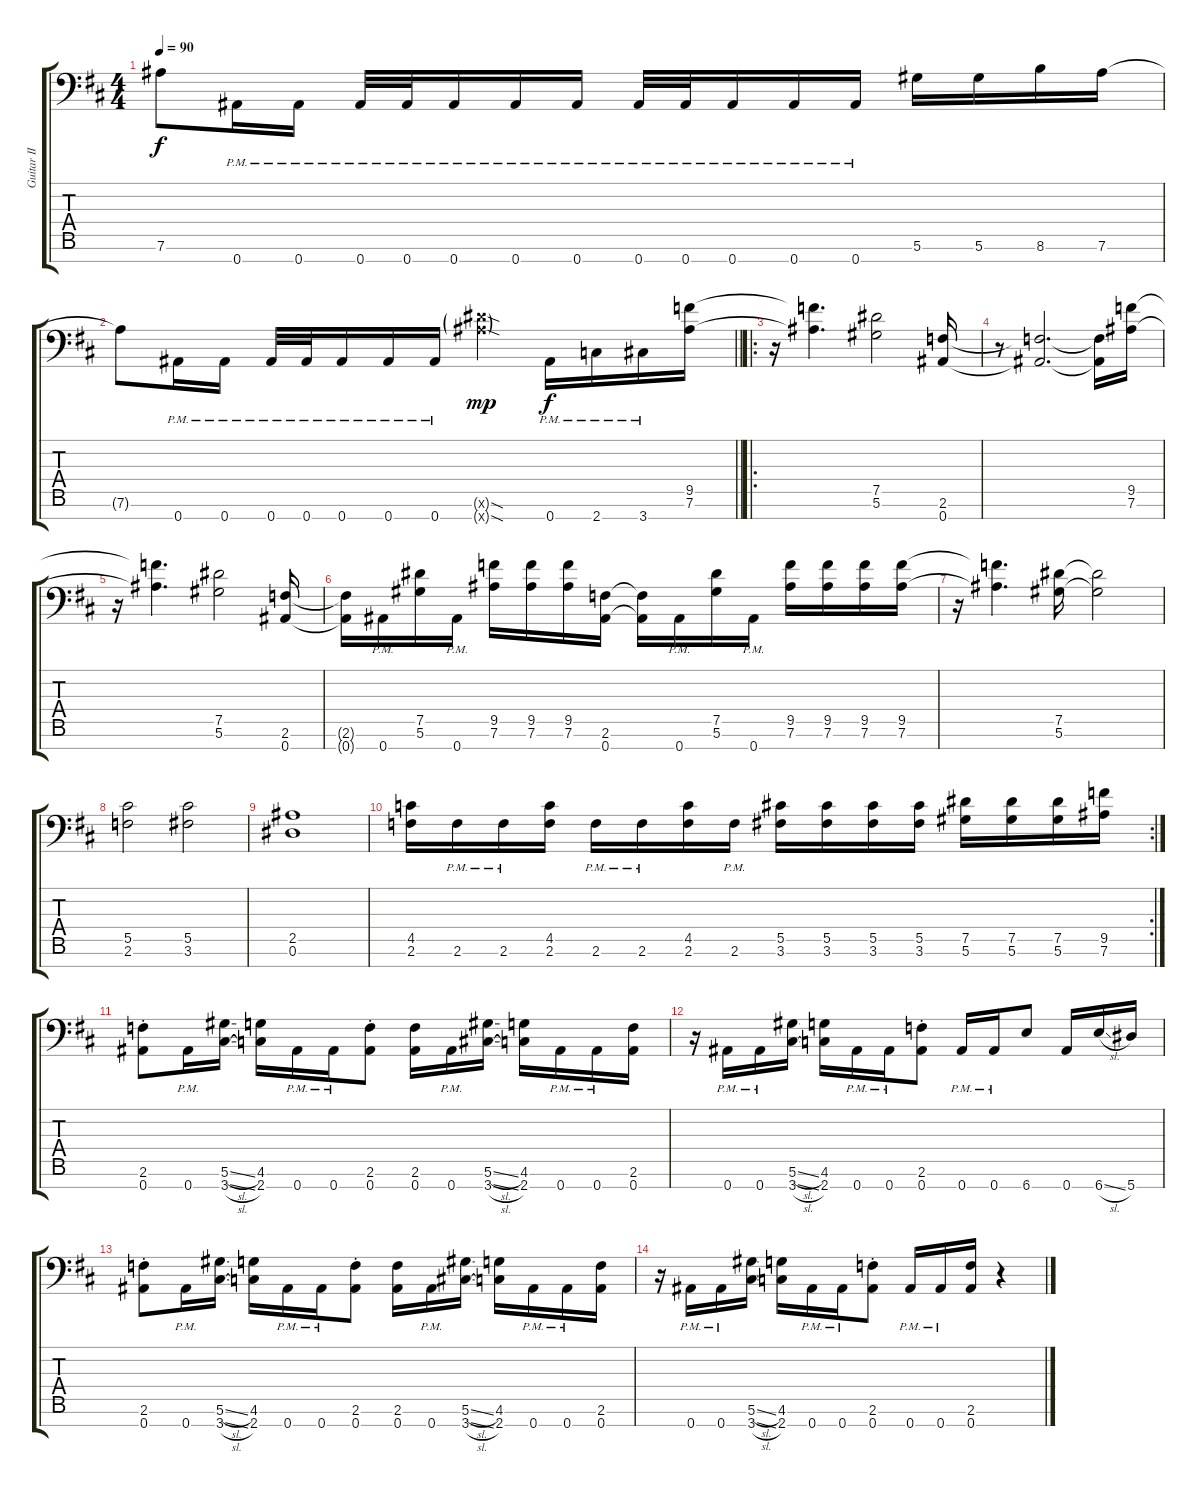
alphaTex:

\track ("Guitar II" "Guitar II") {instrument distortionguitar}
\staff {score tabs}
\tuning (Eb4 Bb3 Gb3 Db3 Ab2 Eb2 Bb1) {hide}
\ts (4 4)
\tempo 90
\clef f4
\ks d
7.6{t}.8{dy f} 0.7{pm}.16 0.7{pm}.16 0.7{pm}.32 0.7{pm}.32 0.7{pm}.16 0.7{pm}.16 0.7{pm}.16 0.7{pm}.32 0.7{pm}.32 0.7{pm}.16 0.7{pm}.16 0.7{pm}.16 5.6.16 5.6.16 8.6.16 7.6.16 |
\barLineRight lightlight
7.6{t}.8 0.7{pm}.16 0.7{pm}.16 0.7{pm}.32 0.7{pm}.32 0.7{pm}.16 0.7{pm}.16 0.7{pm}.16 (12.6{sod g x} 12.7{sod g x}).4{dy mp} 0.7{pm}.16{dy f} 2.7{pm}.16 3.7{pm}.16 (9.5 7.6).16 |
\ro
r.16 (9.5{t} 7.6{t}).4{d} (7.5 5.6).2 (2.6 0.7).16 |
r.8 (2.6{t} 0.7{t}).2{d} (2.6{t} 0.7{t}).16 (9.5 7.6).16 |
r.16 (9.5{t} 7.6{t}).4{d} (7.5 5.6).2 (2.6 0.7).16 |
(2.6{t} 0.7{t}).16 0.7{pm}.16 (7.5 5.6).16 0.7{pm}.16 (9.5 7.6).16 (9.5 7.6).16 (9.5 7.6).16 (2.6 0.7).16 (2.6{t} 0.7{t}).16 0.7{pm}.16 (7.5 5.6).16 0.7{pm}.16 (9.5 7.6).16 (9.5 7.6).16 (9.5 7.6).16 (9.5 7.6).16 |
r.16 (9.5{t} 7.6{t}).4{d} (7.5 5.6).16 (7.5{t} 5.6{t}).2 |
(5.5 2.6).2 (5.5 3.6).2 |
(2.5 0.6).1 |
\rc 2
(4.5 2.6).16 2.6{pm}.16 2.6{pm}.16 (4.5 2.6).16 2.6{pm}.16 2.6{pm}.16 (4.5 2.6).16 2.6{pm}.16 (5.5 3.6).16 (5.5 3.6).16 (5.5 3.6).16 (5.5 3.6).16 (7.5 5.6).16 (7.5 5.6).16 (7.5 5.6).16 (9.5 7.6).16 |
(2.6{st} 0.7{st}).8 0.7{pm}.16 (5.6{sl} 3.7{sl}).16 (4.6 2.7).16 0.7{pm}.16 0.7{pm}.16 (2.6{st} 0.7{st}).8 (2.6 0.7).16 0.7{pm}.16 (5.6{sl} 3.7{sl}).16 (4.6 2.7).16 0.7{pm}.16 0.7{pm}.16 (2.6 0.7).16 |
r.16 0.7{pm}.16 0.7{pm}.16 (5.6{sl} 3.7{sl}).16 (4.6 2.7).16 0.7{pm}.16 0.7{pm}.16 (2.6{st} 0.7{st}).8 0.7{pm}.16 0.7{pm}.16 6.7.8 0.7.16 6.7{sl}.16 5.7.16 |
(2.6{st} 0.7{st}).8 0.7{pm}.16 (5.6{sl} 3.7{sl}).16 (4.6 2.7).16 0.7{pm}.16 0.7{pm}.16 (2.6{st} 0.7{st}).8 (2.6 0.7).16 0.7{pm}.16 (5.6{sl} 3.7{sl}).16 (4.6 2.7).16 0.7{pm}.16 0.7{pm}.16 (2.6 0.7).16 |
r.16 0.7{pm}.16 0.7{pm}.16 (5.6{sl} 3.7{sl}).16 (4.6 2.7).16 0.7{pm}.16 0.7{pm}.16 (2.6{st} 0.7{st}).8 0.7{pm}.16 0.7{pm}.16 (2.6 0.7).16 r.4
